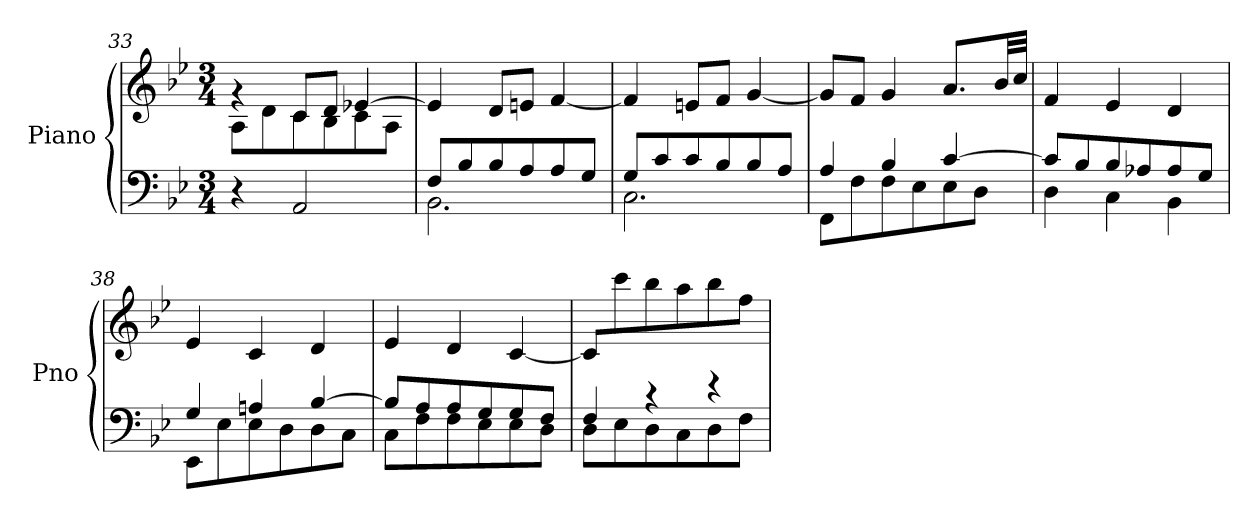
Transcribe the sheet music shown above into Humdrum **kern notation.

**kern	**kern
*part1	*part1
*staff2	*staff1
*I"Piano	*
*I'Pno	*
*clefF4	*clefG2
*k[b-e-]	*k[b-e-]
*M3/4	*M3/4
=33	=33
*	*^
4r	4rg	8A\L
.	.	8d\
2AA/	8c/L	8c\
.	8d/J	8B-\
.	[4e-X/	8c\
.	.	8A\J
*	*v	*v
!!LO:PB:g=z
=34	=34
*^	*
8F/L	2.BB-\	4e-/]
8B-/	.	.
8B-/	.	8d/L
8A/	.	8en/J
8A/	.	[4f/
8G/J	.	.
=35	=35	=35
8G/L	2.C\	4f/]
8c/	.	.
8c/	.	8en/L
8B-/	.	8f/J
8B-/	.	[4g/
8A/J	.	.
=36	=36	=36
4A/	8FF\L	8g/L]
.	8F\	8f/J
4B-/	8F\	4g/
.	8E-\	.
[4c/	8E-\	8.a/L
.	8D\J	.
.	.	32b-/LL
.	.	32cc/JJJ
=37	=37	=37
8c/L]	4D\	4f/
8B-/	.	.
8B-/	4C\	4e-/
8A-X/	.	.
8A-/	4BB-\	4d/
8G/J	.	.
=38	=38	=38
4G/	8EE-\L	4e-/
.	8E-\	.
4An/	8E-\	4c/
.	8D\	.
[4B-/	8D\	4d/
.	8C\J	.
=39	=39	=39
8B-/L]	8C\L	4e-/
8A/	8F\	.
8A/	8F\	4d/
8G/	8E-\	.
8G/	8E-\	[4c/
8F/J	8D\J	.
!!LO:LB:g=z
=40	=40	=40
4F/	8D\L	8c/L]
.	8E-\	8ccc\
4r	8D\	8bb-\
.	8C\	8aa\
4r	8D\	8bb-\
.	8F\J	8ff\J
*v	*v	*
=	=
*-	*-
